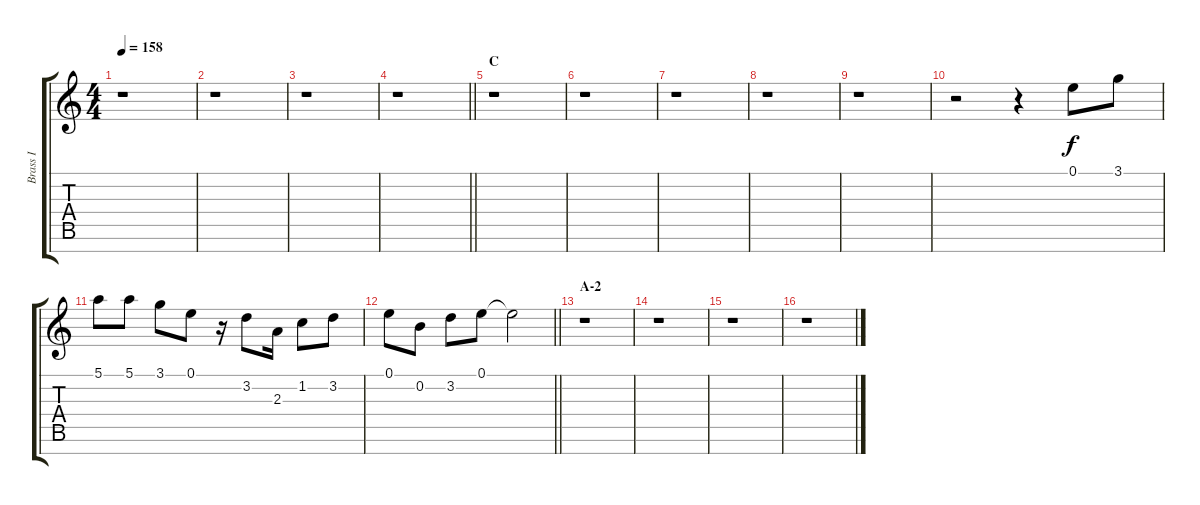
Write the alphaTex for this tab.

\track ("Brass I" "Brass I") {instrument brasssection}
\staff {score tabs}
\tuning (E5 B4 G4 D4 A3 E3 B2) {hide}
\ts (4 4)
\tempo 158
\clef g2
\ks c
r.1{dy f} |
r.1 |
r.1 |
\barLineRight lightlight
r.1 |
\section ("" "C")
r.1 |
r.1 |
r.1 |
r.1 |
r.1 |
r.2 r.4 0.1.8 3.1.8 |
5.1.8 5.1.8 3.1.8 0.1.8 r.16 3.2.8 2.3.16 1.2.8 3.2.8 |
\barLineRight lightlight
0.1.8 0.2.8 3.2.8 0.1.8 0.1{t}.2 |
\section ("" "A-2")
r.1 |
r.1 |
r.1 |
r.1
